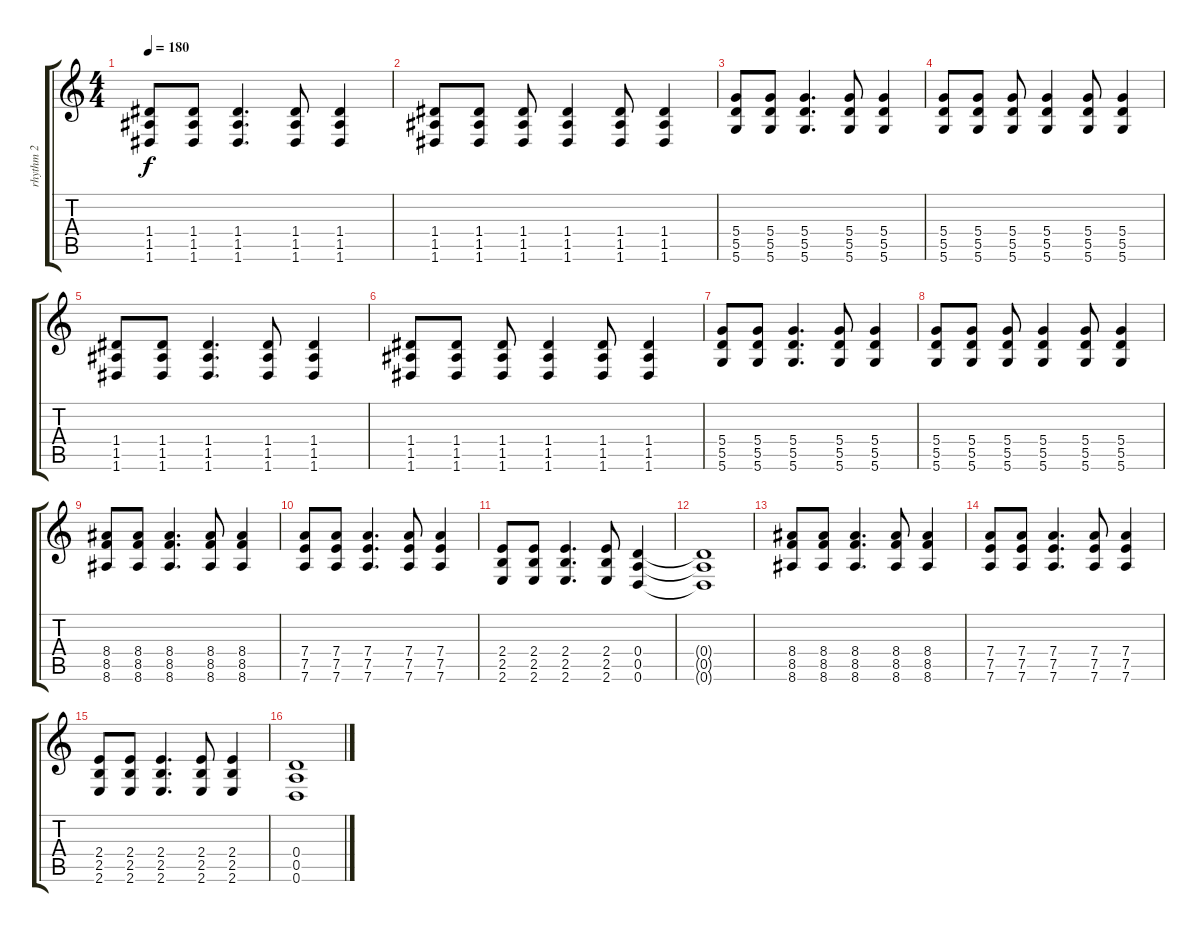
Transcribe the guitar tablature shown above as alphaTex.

\track ("rhythm 2" "rhythm 2") {instrument distortionguitar}
\staff {score tabs}
\tuning (E4 B3 G3 D3 A2 D2) {hide}
\ts (4 4)
\tempo 180
\clef g2
\ks c
(1.4 1.5 1.6).8{dy f} (1.4 1.5 1.6).8 (1.4 1.5 1.6).4{d} (1.4 1.5 1.6).8 (1.4 1.5 1.6).4 |
(1.4 1.5 1.6).8 (1.4 1.5 1.6).8 (1.4 1.5 1.6).8 (1.4 1.5 1.6).4 (1.4 1.5 1.6).8 (1.4 1.5 1.6).4 |
(5.4 5.5 5.6).8 (5.4 5.5 5.6).8 (5.4 5.5 5.6).4{d} (5.4 5.5 5.6).8 (5.4 5.5 5.6).4 |
(5.4 5.5 5.6).8 (5.4 5.5 5.6).8 (5.4 5.5 5.6).8 (5.4 5.5 5.6).4 (5.4 5.5 5.6).8 (5.4 5.5 5.6).4 |
(1.4 1.5 1.6).8 (1.4 1.5 1.6).8 (1.4 1.5 1.6).4{d} (1.4 1.5 1.6).8 (1.4 1.5 1.6).4 |
(1.4 1.5 1.6).8 (1.4 1.5 1.6).8 (1.4 1.5 1.6).8 (1.4 1.5 1.6).4 (1.4 1.5 1.6).8 (1.4 1.5 1.6).4 |
(5.4 5.5 5.6).8 (5.4 5.5 5.6).8 (5.4 5.5 5.6).4{d} (5.4 5.5 5.6).8 (5.4 5.5 5.6).4 |
(5.4 5.5 5.6).8 (5.4 5.5 5.6).8 (5.4 5.5 5.6).8 (5.4 5.5 5.6).4 (5.4 5.5 5.6).8 (5.4 5.5 5.6).4 |
(8.4 8.5 8.6).8 (8.4 8.5 8.6).8 (8.4 8.5 8.6).4{d} (8.4 8.5 8.6).8 (8.4 8.5 8.6).4 |
(7.4 7.5 7.6).8 (7.4 7.5 7.6).8 (7.4 7.5 7.6).4{d} (7.4 7.5 7.6).8 (7.4 7.5 7.6).4 |
(2.4 2.5 2.6).8 (2.4 2.5 2.6).8 (2.4 2.5 2.6).4{d} (2.4 2.5 2.6).8 (0.4 0.5 0.6).4 |
(0.4{t} 0.5{t} 0.6{t}).1 |
(8.4 8.5 8.6).8 (8.4 8.5 8.6).8 (8.4 8.5 8.6).4{d} (8.4 8.5 8.6).8 (8.4 8.5 8.6).4 |
(7.4 7.5 7.6).8 (7.4 7.5 7.6).8 (7.4 7.5 7.6).4{d} (7.4 7.5 7.6).8 (7.4 7.5 7.6).4 |
(2.4 2.5 2.6).8 (2.4 2.5 2.6).8 (2.4 2.5 2.6).4{d} (2.4 2.5 2.6).8 (2.4 2.5 2.6).4 |
(0.4 0.5 0.6).1
